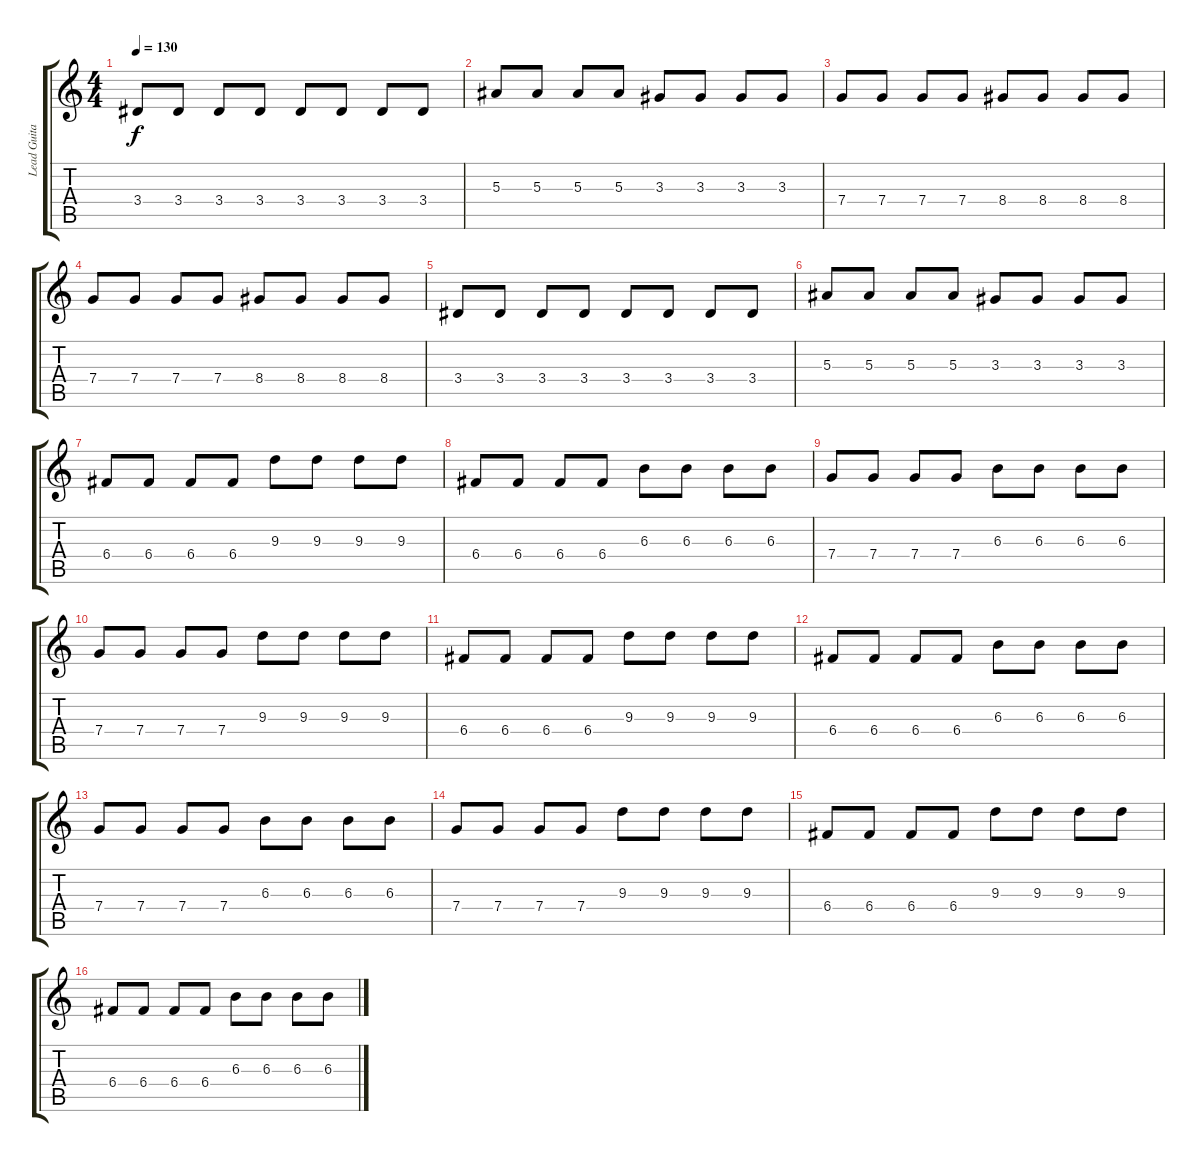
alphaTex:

\track ("Lead Guitar" "Lead Guita") {instrument distortionguitar}
\staff {score tabs}
\tuning (D4 A3 F3 C3 G2 C2) {hide}
\ts (4 4)
\tempo 130
\clef g2
\ks c
3.4.8{dy f} 3.4.8 3.4.8 3.4.8 3.4.8 3.4.8 3.4.8 3.4.8 |
5.3.8 5.3.8 5.3.8 5.3.8 3.3.8 3.3.8 3.3.8 3.3.8 |
7.4.8 7.4.8 7.4.8 7.4.8 8.4.8 8.4.8 8.4.8 8.4.8 |
7.4.8 7.4.8 7.4.8 7.4.8 8.4.8 8.4.8 8.4.8 8.4.8 |
3.4.8 3.4.8 3.4.8 3.4.8 3.4.8 3.4.8 3.4.8 3.4.8 |
5.3.8 5.3.8 5.3.8 5.3.8 3.3.8 3.3.8 3.3.8 3.3.8 |
6.4.8 6.4.8 6.4.8 6.4.8 9.3.8 9.3.8 9.3.8 9.3.8 |
6.4.8 6.4.8 6.4.8 6.4.8 6.3.8 6.3.8 6.3.8 6.3.8 |
7.4.8 7.4.8 7.4.8 7.4.8 6.3.8 6.3.8 6.3.8 6.3.8 |
7.4.8 7.4.8 7.4.8 7.4.8 9.3.8 9.3.8 9.3.8 9.3.8 |
6.4.8 6.4.8 6.4.8 6.4.8 9.3.8 9.3.8 9.3.8 9.3.8 |
6.4.8 6.4.8 6.4.8 6.4.8 6.3.8 6.3.8 6.3.8 6.3.8 |
7.4.8 7.4.8 7.4.8 7.4.8 6.3.8 6.3.8 6.3.8 6.3.8 |
7.4.8 7.4.8 7.4.8 7.4.8 9.3.8 9.3.8 9.3.8 9.3.8 |
6.4.8 6.4.8 6.4.8 6.4.8 9.3.8 9.3.8 9.3.8 9.3.8 |
6.4.8 6.4.8 6.4.8 6.4.8 6.3.8 6.3.8 6.3.8 6.3.8
